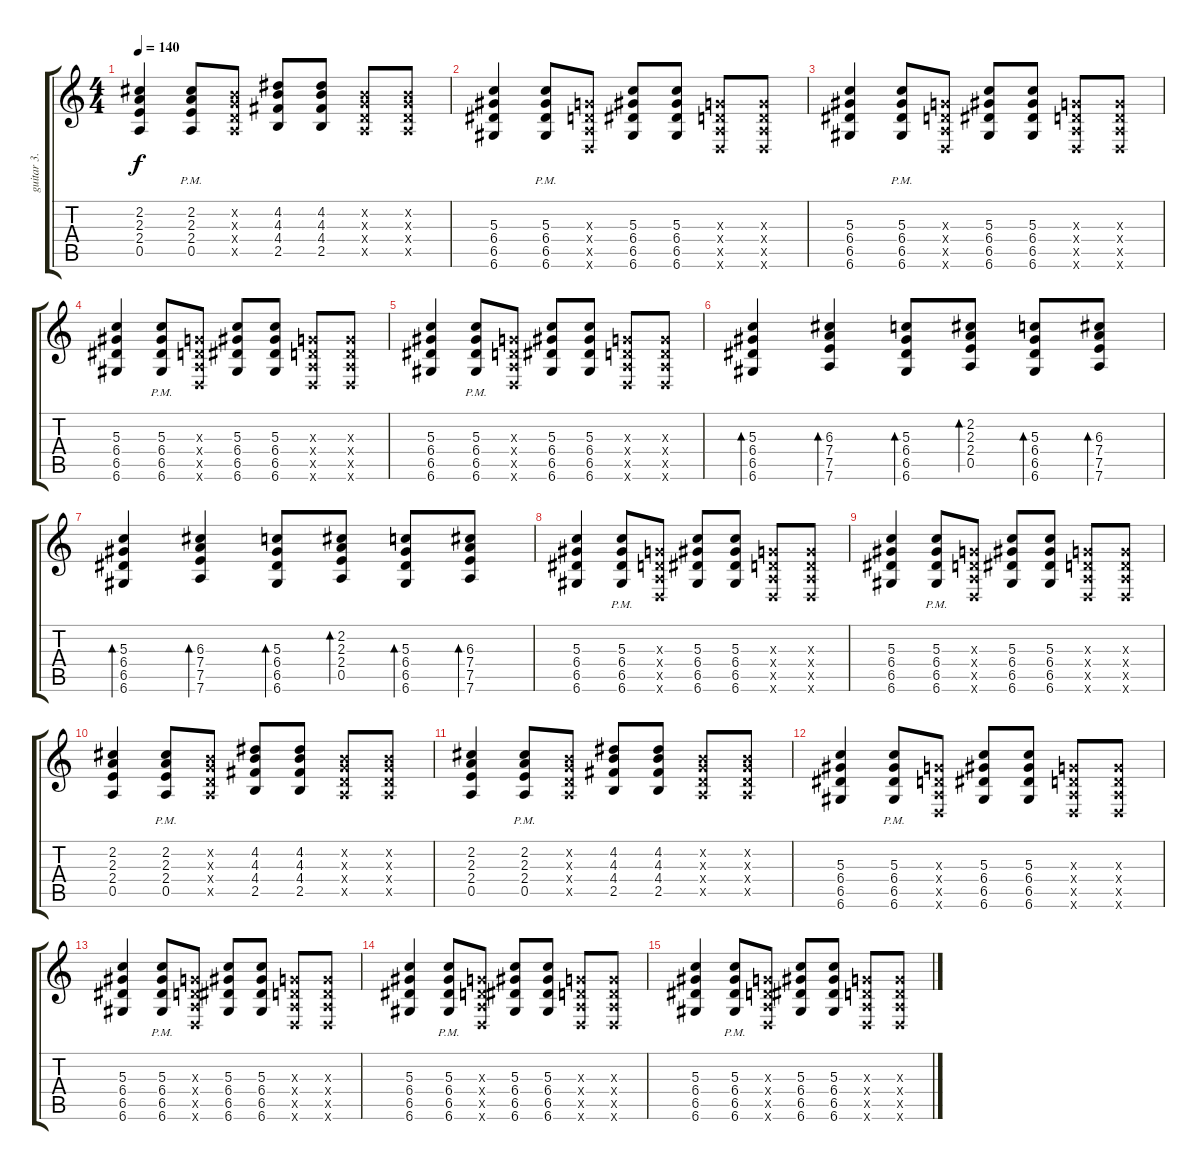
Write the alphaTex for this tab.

\track ("guitar 3." "guitar 3.") {instrument overdrivenguitar}
\staff {score tabs}
\tuning (E4 B3 G3 D3 A2 D2) {hide}
\ts (4 4)
\tempo 140
\clef g2
\ks c
(2.2 2.3 2.4 0.5).4{dy f} (2.2 2.3{pm} 2.4 0.5).8 (0.2{x} 0.3{x} 0.4{x} 0.5{x}).8 (4.2 4.3 4.4 2.5).8 (4.2 4.3 4.4 2.5).8 (0.2{x} 0.3{x} 0.4{x} 0.5{x}).8 (0.2{x} 0.3{x} 0.4{x} 0.5{x}).8 |
(5.3 6.4 6.5 6.6).4 (5.3{pm} 6.4 6.5 6.6).8 (0.3{x} 0.4{x} 0.5{x} 0.6{x}).8 (5.3 6.4 6.5 6.6).8 (5.3 6.4 6.5 6.6).8 (0.3{x} 0.4{x} 0.5{x} 0.6{x}).8 (0.3{x} 0.4{x} 0.5{x} 0.6{x}).8 |
(5.3 6.4 6.5 6.6).4 (5.3{pm} 6.4 6.5 6.6).8 (0.3{x} 0.4{x} 0.5{x} 0.6{x}).8 (5.3 6.4 6.5 6.6).8 (5.3 6.4 6.5 6.6).8 (0.3{x} 0.4{x} 0.5{x} 0.6{x}).8 (0.3{x} 0.4{x} 0.5{x} 0.6{x}).8 |
(5.3 6.4 6.5 6.6).4 (5.3{pm} 6.4 6.5 6.6).8 (0.3{x} 0.4{x} 0.5{x} 0.6{x}).8 (5.3 6.4 6.5 6.6).8 (5.3 6.4 6.5 6.6).8 (0.3{x} 0.4{x} 0.5{x} 0.6{x}).8 (0.3{x} 0.4{x} 0.5{x} 0.6{x}).8 |
(5.3 6.4 6.5 6.6).4 (5.3{pm} 6.4 6.5 6.6).8 (0.3{x} 0.4{x} 0.5{x} 0.6{x}).8 (5.3 6.4 6.5 6.6).8 (5.3 6.4 6.5 6.6).8 (0.3{x} 0.4{x} 0.5{x} 0.6{x}).8 (0.3{x} 0.4{x} 0.5{x} 0.6{x}).8 |
(5.3 6.4 6.5 6.6).4{bd 120} (6.3 7.4 7.5 7.6).4{bd 120} (5.3 6.4 6.5 6.6).8{bd 120} (2.2 2.3 2.4 0.5).8{bd 120} (5.3 6.4 6.5 6.6).8{bd 120} (6.3 7.4 7.5 7.6).8{bd 120} |
(5.3 6.4 6.5 6.6).4{bd 120} (6.3 7.4 7.5 7.6).4{bd 120} (5.3 6.4 6.5 6.6).8{bd 120} (2.2 2.3 2.4 0.5).8{bd 120} (5.3 6.4 6.5 6.6).8{bd 120} (6.3 7.4 7.5 7.6).8{bd 120} |
(5.3 6.4 6.5 6.6).4 (5.3{pm} 6.4 6.5 6.6).8 (0.3{x} 0.4{x} 0.5{x} 0.6{x}).8 (5.3 6.4 6.5 6.6).8 (5.3 6.4 6.5 6.6).8 (0.3{x} 0.4{x} 0.5{x} 0.6{x}).8 (0.3{x} 0.4{x} 0.5{x} 0.6{x}).8 |
(5.3 6.4 6.5 6.6).4 (5.3{pm} 6.4 6.5 6.6).8 (0.3{x} 0.4{x} 0.5{x} 0.6{x}).8 (5.3 6.4 6.5 6.6).8 (5.3 6.4 6.5 6.6).8 (0.3{x} 0.4{x} 0.5{x} 0.6{x}).8 (0.3{x} 0.4{x} 0.5{x} 0.6{x}).8 |
(2.2 2.3 2.4 0.5).4 (2.2 2.3{pm} 2.4 0.5).8 (0.2{x} 0.3{x} 0.4{x} 0.5{x}).8 (4.2 4.3 4.4 2.5).8 (4.2 4.3 4.4 2.5).8 (0.2{x} 0.3{x} 0.4{x} 0.5{x}).8 (0.2{x} 0.3{x} 0.4{x} 0.5{x}).8 |
(2.2 2.3 2.4 0.5).4 (2.2 2.3{pm} 2.4 0.5).8 (0.2{x} 0.3{x} 0.4{x} 0.5{x}).8 (4.2 4.3 4.4 2.5).8 (4.2 4.3 4.4 2.5).8 (0.2{x} 0.3{x} 0.4{x} 0.5{x}).8 (0.2{x} 0.3{x} 0.4{x} 0.5{x}).8 |
(5.3 6.4 6.5 6.6).4 (5.3{pm} 6.4 6.5 6.6).8 (0.3{x} 0.4{x} 0.5{x} 0.6{x}).8 (5.3 6.4 6.5 6.6).8 (5.3 6.4 6.5 6.6).8 (0.3{x} 0.4{x} 0.5{x} 0.6{x}).8 (0.3{x} 0.4{x} 0.5{x} 0.6{x}).8 |
(5.3 6.4 6.5 6.6).4 (5.3{pm} 6.4 6.5 6.6).8 (0.3{x} 0.4{x} 0.5{x} 0.6{x}).8 (5.3 6.4 6.5 6.6).8 (5.3 6.4 6.5 6.6).8 (0.3{x} 0.4{x} 0.5{x} 0.6{x}).8 (0.3{x} 0.4{x} 0.5{x} 0.6{x}).8 |
(5.3 6.4 6.5 6.6).4 (5.3{pm} 6.4 6.5 6.6).8 (0.3{x} 0.4{x} 0.5{x} 0.6{x}).8 (5.3 6.4 6.5 6.6).8 (5.3 6.4 6.5 6.6).8 (0.3{x} 0.4{x} 0.5{x} 0.6{x}).8 (0.3{x} 0.4{x} 0.5{x} 0.6{x}).8 |
(5.3 6.4 6.5 6.6).4 (5.3{pm} 6.4 6.5 6.6).8 (0.3{x} 0.4{x} 0.5{x} 0.6{x}).8 (5.3 6.4 6.5 6.6).8 (5.3 6.4 6.5 6.6).8 (0.3{x} 0.4{x} 0.5{x} 0.6{x}).8 (0.3{x} 0.4{x} 0.5{x} 0.6{x}).8
